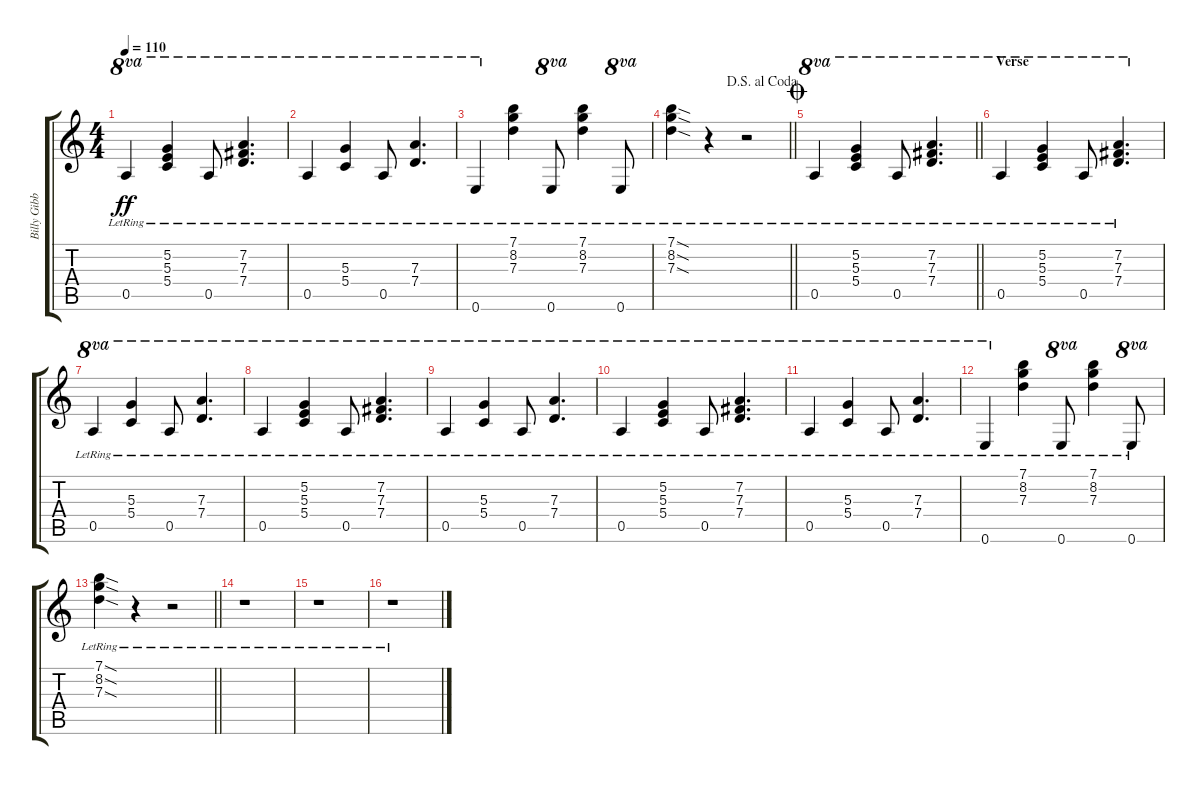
\track ("Billy Gibbons-Distortion Gtr w / Chorus" "Billy Gibb") {instrument distortionguitar}
\staff {score tabs}
\tuning (E4 B3 G3 D4 A3 E3) {hide}
\ts (4 4)
\tempo 110
\clef g2
\ks c
0.5{lr}.4{ot 8va dy ff} (5.2{lr} 5.3{lr} 5.4{lr}).4{ot 8va} 0.5{lr}.8{ot 8va} (7.2{lr} 7.3{lr} 7.4{lr}).4{d ot 8va} |
0.5{lr}.4{ot 8va} (5.3{lr} 5.4{lr}).4{ot 8va} 0.5{lr}.8{ot 8va} (7.3{lr} 7.4{lr}).4{d ot 8va} |
0.6{lr}.4{ot 8va} (7.1{lr} 8.2{lr} 7.3{lr}).4 0.6{lr}.8{ot 8va} (7.1{lr} 8.2{lr} 7.3{lr}).4 0.6{lr}.8{ot 8va} |
\jump dalsegnoalcoda
\barLineRight lightlight
(7.1{sod lr} 8.2{sod lr} 7.3{sod lr}).4 r.4 r.2 |
\jump coda
\barLineRight lightlight
0.5{lr}.4{ot 8va} (5.2{lr} 5.3{lr} 5.4{lr}).4{ot 8va} 0.5{lr}.8{ot 8va} (7.2{lr} 7.3{lr} 7.4{lr}).4{d ot 8va} |
\section ("" "Verse")
0.5{lr}.4{ot 8va} (5.2{lr} 5.3{lr} 5.4{lr}).4{ot 8va} 0.5{lr}.8{ot 8va} (7.2{lr} 7.3{lr} 7.4{lr}).4{d ot 8va} |
0.5{lr}.4{ot 8va} (5.3{lr} 5.4{lr}).4{ot 8va} 0.5{lr}.8{ot 8va} (7.3{lr} 7.4{lr}).4{d ot 8va} |
0.5{lr}.4{ot 8va} (5.2{lr} 5.3{lr} 5.4{lr}).4{ot 8va} 0.5{lr}.8{ot 8va} (7.2{lr} 7.3{lr} 7.4{lr}).4{d ot 8va} |
0.5{lr}.4{ot 8va} (5.3{lr} 5.4{lr}).4{ot 8va} 0.5{lr}.8{ot 8va} (7.3{lr} 7.4{lr}).4{d ot 8va} |
0.5{lr}.4{ot 8va} (5.2{lr} 5.3{lr} 5.4{lr}).4{ot 8va} 0.5{lr}.8{ot 8va} (7.2{lr} 7.3{lr} 7.4{lr}).4{d ot 8va} |
0.5{lr}.4{ot 8va} (5.3{lr} 5.4{lr}).4{ot 8va} 0.5{lr}.8{ot 8va} (7.3{lr} 7.4{lr}).4{d ot 8va} |
0.6{lr}.4{ot 8va} (7.1{lr} 8.2{lr} 7.3{lr}).4 0.6{lr}.8{ot 8va} (7.1{lr} 8.2{lr} 7.3{lr}).4 0.6{lr}.8{ot 8va} |
\barLineRight lightlight
(7.1{sod lr} 8.2{sod lr} 7.3{sod lr}).4 r.4 r.2 |
r.1 |
r.1 |
r.1
